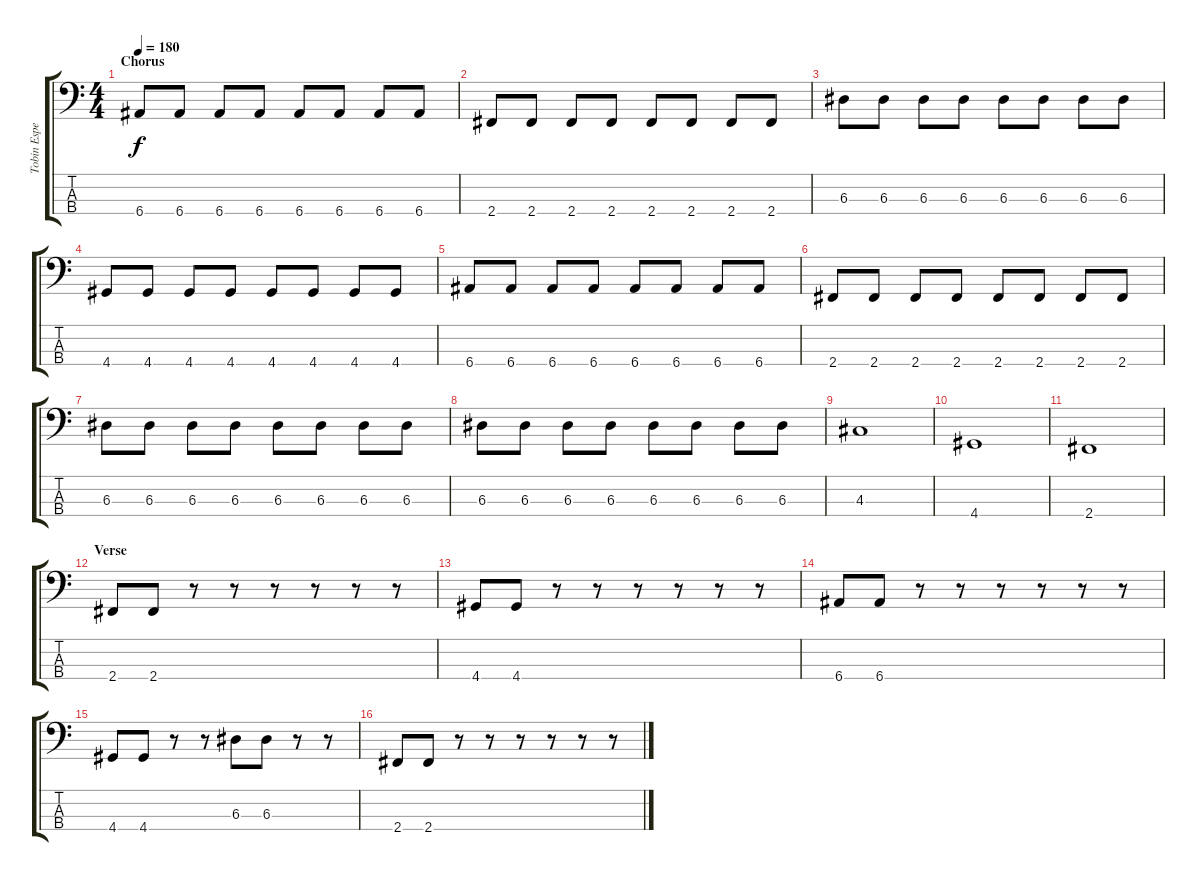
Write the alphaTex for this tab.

\track ("Tobin Esperance" "Tobin Espe") {instrument electricbassfinger}
\staff {score tabs}
\tuning (G2 D2 A1 E1) {hide}
\ts (4 4)
\section ("" "Chorus")
\tempo 180
\clef f4
\ks c
6.4.8{dy f} 6.4.8 6.4.8 6.4.8 6.4.8 6.4.8 6.4.8 6.4.8 |
2.4.8 2.4.8 2.4.8 2.4.8 2.4.8 2.4.8 2.4.8 2.4.8 |
6.3.8 6.3.8 6.3.8 6.3.8 6.3.8 6.3.8 6.3.8 6.3.8 |
4.4.8 4.4.8 4.4.8 4.4.8 4.4.8 4.4.8 4.4.8 4.4.8 |
6.4.8 6.4.8 6.4.8 6.4.8 6.4.8 6.4.8 6.4.8 6.4.8 |
2.4.8 2.4.8 2.4.8 2.4.8 2.4.8 2.4.8 2.4.8 2.4.8 |
6.3.8 6.3.8 6.3.8 6.3.8 6.3.8 6.3.8 6.3.8 6.3.8 |
6.3.8 6.3.8 6.3.8 6.3.8 6.3.8 6.3.8 6.3.8 6.3.8 |
4.3.1 |
4.4.1 |
2.4.1 |
\section ("" "Verse")
2.4.8 2.4.8 r.8 r.8 r.8 r.8 r.8 r.8 |
4.4.8 4.4.8 r.8 r.8 r.8 r.8 r.8 r.8 |
6.4.8 6.4.8 r.8 r.8 r.8 r.8 r.8 r.8 |
4.4.8 4.4.8 r.8 r.8 6.3.8 6.3.8 r.8 r.8 |
2.4.8 2.4.8 r.8 r.8 r.8 r.8 r.8 r.8
